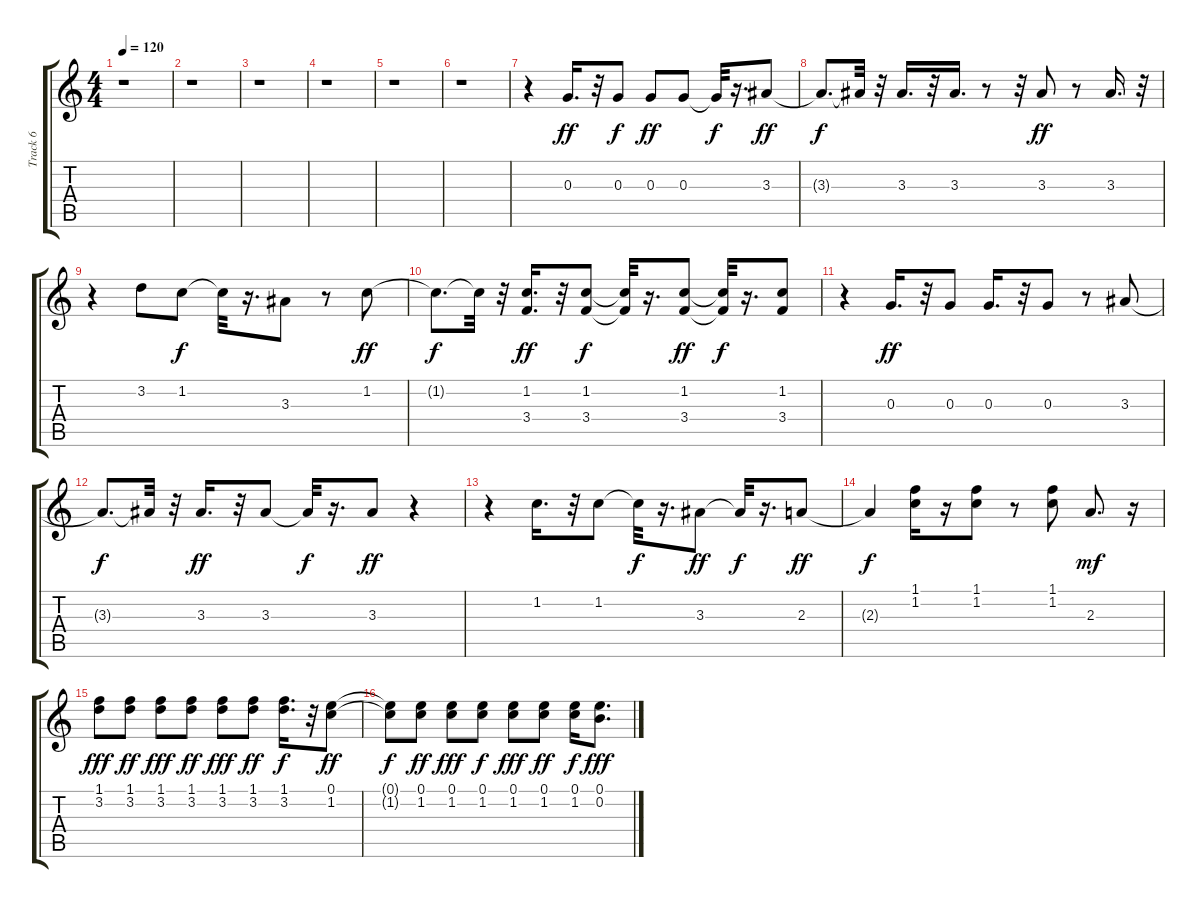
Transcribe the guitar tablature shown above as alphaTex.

\track ("Track 6" "Track 6") {instrument overdrivenguitar}
\staff {score tabs}
\tuning (E4 B3 G3 D3 A2 E2) {hide}
\ts (4 4)
\tempo 120
\clef g2
\ks c
r.1{dy f} |
r.1 |
r.1 |
r.1 |
r.1 |
r.1 |
r.4 0.3.16{d dy ff} r.32 0.3.8{dy f} 0.3.8{dy ff} 0.3.8 0.3{t}.32{dy f} r.16{d} 3.3.8{dy ff} |
3.3{t}.8{d dy f} 3.3{t}.32 r.32 3.3.16{d} r.32 3.3.16{d} r.8 r.32 3.3.8{dy ff} r.8 3.3.16{d} r.32 |
r.4 3.2.8 1.2.8{dy f} 1.2{t}.32 r.16{d} 3.3.8 r.8 1.2.8{dy ff} |
1.2{t}.8{d dy f} 1.2{t}.32 r.32 (1.2 3.4).16{d dy ff} r.32 (1.2 3.4).8{dy f} (1.2{t} 3.4{t}).32 r.16{d} (1.2 3.4).8{dy ff} (1.2{t} 3.4{t}).32{dy f} r.16{d} (1.2 3.4).8 |
r.4 0.3.16{d dy ff} r.32 0.3.8 0.3.16{d} r.32 0.3.8 r.8 3.3.8 |
3.3{t}.8{d dy f} 3.3{t}.32 r.32 3.3.16{d dy ff} r.32 3.3.8 3.3{t}.32{dy f} r.16{d} 3.3.8{dy ff} r.4 |
r.4 1.2.16{d} r.32 1.2.8 1.2{t}.32{dy f} r.16{d} 3.3.8{dy ff} 3.3{t}.32{dy f} r.16{d} 2.3.8{dy ff} |
2.3{t}.4{dy f} (1.1 1.2).16 r.16 (1.1 1.2).8 r.8 (1.1 1.2).8 2.3.8{d dy mf} r.16 |
(1.1 3.2).8{dy fff} (1.1 3.2).8{dy ff} (1.1 3.2).8{dy fff} (1.1 3.2).8{dy ff} (1.1 3.2).8{dy fff} (1.1 3.2).8{dy ff} (1.1 3.2).16{d dy f} r.32 (0.1 1.2).8{dy ff} |
(0.1{t} 1.2{t}).8{dy f} (0.1 1.2).8{dy ff} (0.1 1.2).8{dy fff} (0.1 1.2).8{dy f} (0.1 1.2).8{dy fff} (0.1 1.2).8{dy ff} (0.1 1.2).16{dy f} (0.1 0.2).8{d dy fff}
